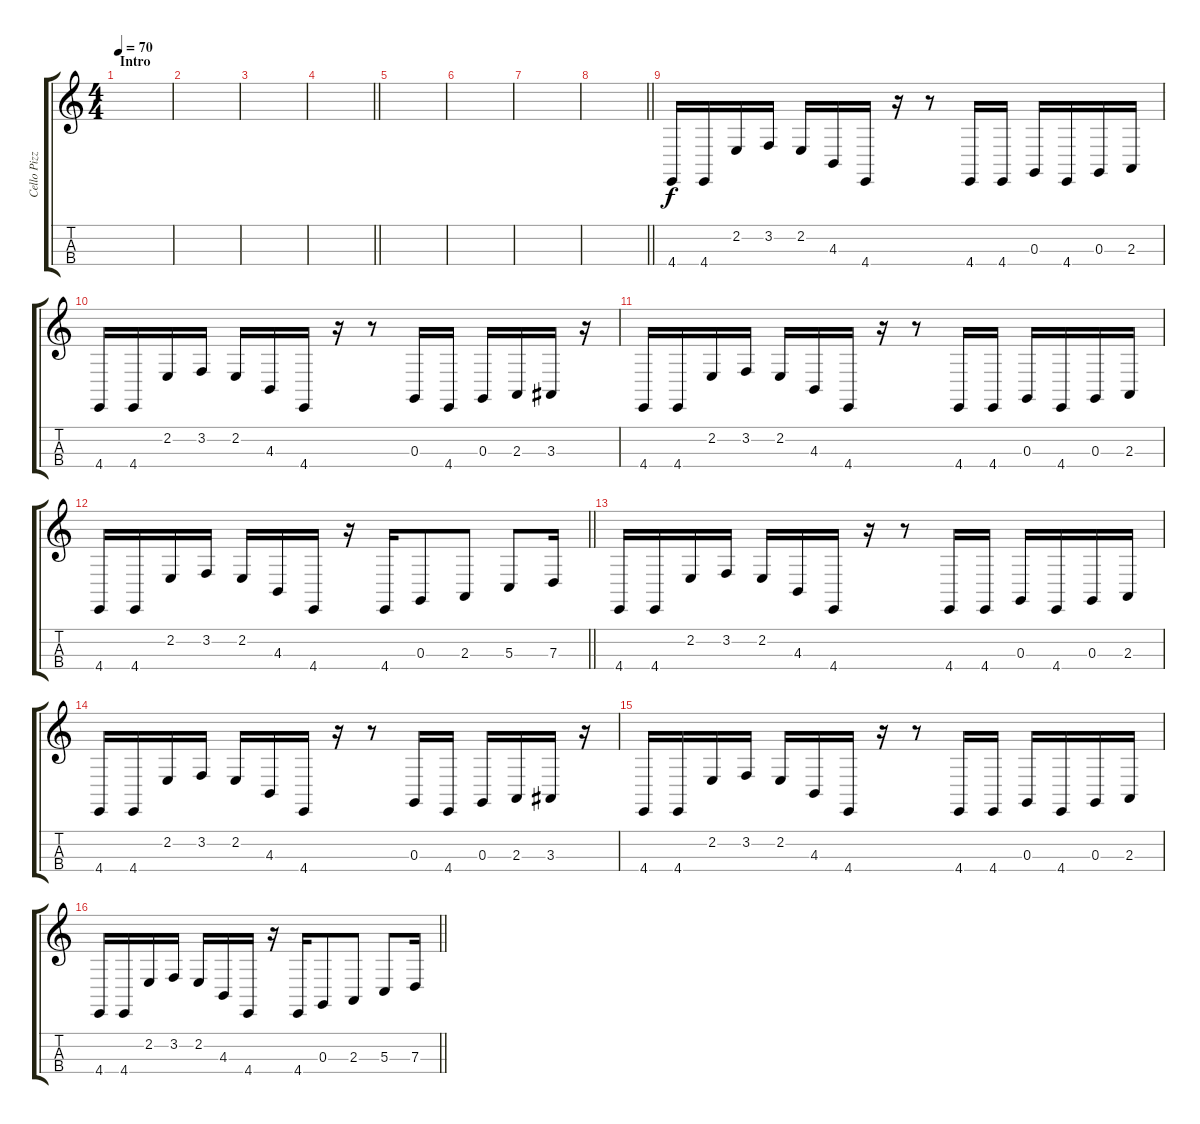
\track ("Cello Pizz" "Cello Pizz") {instrument pizzicatostrings}
\staff {score tabs}
\tuning (A3 D3 G2 C2) {hide}
\ts (4 4)
\section ("" "Intro")
\tempo 70
\clef g2
\ks c
|
|
|
\barLineRight lightlight
|
|
|
|
\barLineRight lightlight
|
\section ("" "")
4.4.16 4.4.16 2.2.16 3.2.16 2.2.16 4.3.16 4.4.16 r.16 r.8 4.4.16 4.4.16 0.3.16 4.4.16 0.3.16 2.3.16 |
4.4.16 4.4.16 2.2.16 3.2.16 2.2.16 4.3.16 4.4.16 r.16 r.8 0.3.16 4.4.16 0.3.16 2.3.16 3.3.16 r.16 |
4.4.16 4.4.16 2.2.16 3.2.16 2.2.16 4.3.16 4.4.16 r.16 r.8 4.4.16 4.4.16 0.3.16 4.4.16 0.3.16 2.3.16 |
\barLineRight lightlight
4.4.16 4.4.16 2.2.16 3.2.16 2.2.16 4.3.16 4.4.16 r.16 4.4.16 0.3.8 2.3.8 5.3.8 7.3.16 |
4.4.16 4.4.16 2.2.16 3.2.16 2.2.16 4.3.16 4.4.16 r.16 r.8 4.4.16 4.4.16 0.3.16 4.4.16 0.3.16 2.3.16 |
4.4.16 4.4.16 2.2.16 3.2.16 2.2.16 4.3.16 4.4.16 r.16 r.8 0.3.16 4.4.16 0.3.16 2.3.16 3.3.16 r.16 |
4.4.16 4.4.16 2.2.16 3.2.16 2.2.16 4.3.16 4.4.16 r.16 r.8 4.4.16 4.4.16 0.3.16 4.4.16 0.3.16 2.3.16 |
\barLineRight lightlight
4.4.16 4.4.16 2.2.16 3.2.16 2.2.16 4.3.16 4.4.16 r.16 4.4.16 0.3.8 2.3.8 5.3.8 7.3.16
